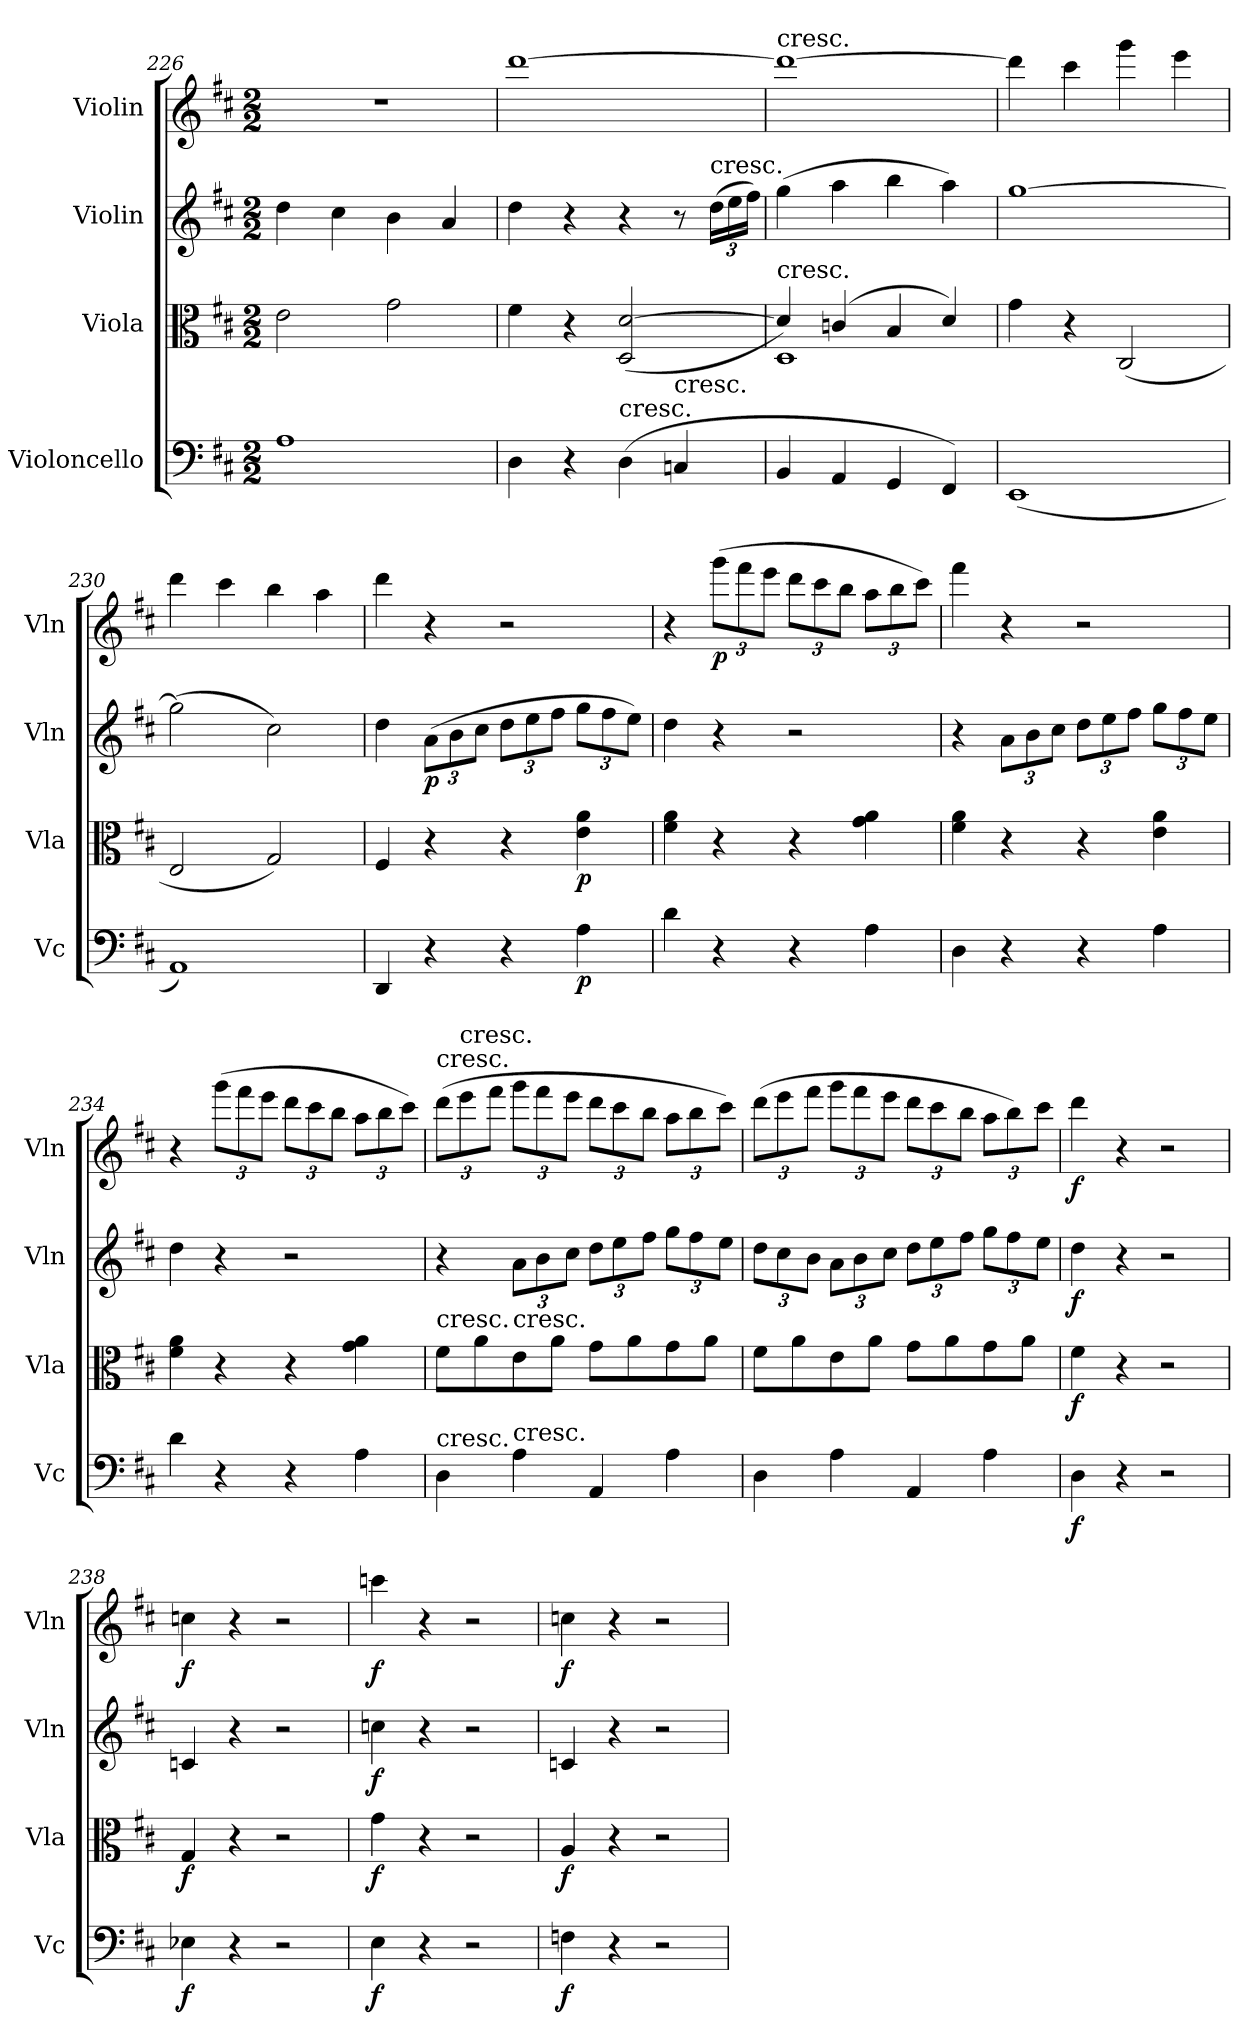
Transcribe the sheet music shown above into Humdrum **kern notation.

**kern	**dynam	**kern	**dynam	**kern	**dynam	**kern	**dynam
*part4	*part4	*part3	*part3	*part2	*part2	*part1	*part1
*staff4	*staff4	*staff3	*staff3	*staff2	*staff2	*staff1	*staff1
*I"Violoncello	*	*I"Viola	*	*I"Violin	*	*I"Violin	*
*I'Vc	*	*I'Vla	*	*I'Vln	*	*I'Vln	*
*clefF4	*	*clefC3	*	*clefG2	*	*clefG2	*
*k[f#c#]	*	*k[f#c#]	*	*k[f#c#]	*	*k[f#c#]	*
*M2/2	*	*M2/2	*	*M2/2	*	*M2/2	*
=226	=226	=226	=226	=226	=226	=226	=226
1A	.	2e\	.	4dd\	.	1r	.
.	.	.	.	4cc#\	.	.	.
.	.	2g\	.	4b\	.	.	.
.	.	.	.	4a/	.	.	.
=227	=227	=227	=227	=227	=227	=227	=227
4D\	.	4f#\	.	4dd\	.	[1ddd	.
4r	.	4r	.	4r	.	.	.
!LO:TX:t=cresc.	!	!	!	!	!	!	!
(4D\	.	(2D/ [2d/	.	4r	.	.	.
!LO:TX:t=cresc.	!	!	!	!	!	!	!
4Cn/	.	.	.	8r	.	.	.
!	!	!	!	!LO:TX:t=cresc.	!	!	!
.	.	.	.	(24dd\LL	.	.	.
.	.	.	.	24ee\	.	.	.
.	.	.	.	24ff#\JJ)	.	.	.
=228	=228	=228	=228	=228	=228	=228	=228
*	*	*^	*	*	*	*	*
!	!	!	!	!	!	!	!LO:TX:t=cresc.	!
!	!	!LO:TX:t=cresc.	!	!	!	!	!	!
4BB/	.	4d/])	1D	.	(4gg\	.	1ddd_	.
4AA/	.	(4cn/	.	.	4aa\	.	.	.
4GG/	.	4B/	.	.	4bb\	.	.	.
4FF#/)	.	4d/)	.	.	4aa\)	.	.	.
*	*	*v	*v	*	*	*	*	*
=229	=229	=229	=229	=229	=229	=229	=229
(1EE	.	4g\	.	[1gg	.	4ddd\]	.
.	.	4r	.	.	.	4ccc#\	.
.	.	(2C#/	.	.	.	4ggg\	.
.	.	.	.	.	.	4eee\	.
=230	=230	=230	=230	=230	=230	=230	=230
1AA)	.	2E/	.	(2gg\]	.	4ddd\	.
.	.	.	.	.	.	4ccc#\	.
.	.	2G/)	.	2cc#\)	.	4bb\	.
.	.	.	.	.	.	4aa\	.
=231	=231	=231	=231	=231	=231	=231	=231
4DD/	.	4F#/	.	4dd\	.	4ddd\	.
4r	.	4r	.	(12a\L	p	4r	.
.	.	.	.	12b\	.	.	.
.	.	.	.	12cc#\J	.	.	.
4r	.	4r	.	12dd\L	.	2r	.
.	.	.	.	12ee\	.	.	.
.	.	.	.	12ff#\J	.	.	.
4A\	p	4e\ 4a\	p	12gg\L	.	.	.
.	.	.	.	12ff#\	.	.	.
.	.	.	.	12ee\J)	.	.	.
=232	=232	=232	=232	=232	=232	=232	=232
4d\	.	4f#\ 4a\	.	4dd\	.	4r	.
4r	.	4r	.	4r	.	(12ggg\L	p
.	.	.	.	.	.	12fff#\	.
.	.	.	.	.	.	12eee\J	.
4r	.	4r	.	2r	.	12ddd\L	.
.	.	.	.	.	.	12ccc#\	.
.	.	.	.	.	.	12bb\J	.
4A\	.	4g\ 4a\	.	.	.	12aa\L	.
.	.	.	.	.	.	12bb\	.
.	.	.	.	.	.	12ccc#\J)	.
=233	=233	=233	=233	=233	=233	=233	=233
4D\	.	4f#\ 4a\	.	4r	.	4fff#\	.
4r	.	4r	.	12a\L	.	4r	.
.	.	.	.	12b\	.	.	.
.	.	.	.	12cc#\J	.	.	.
4r	.	4r	.	12dd\L	.	2r	.
.	.	.	.	12ee\	.	.	.
.	.	.	.	12ff#\J	.	.	.
4A\	.	4e\ 4a\	.	12gg\L	.	.	.
.	.	.	.	12ff#\	.	.	.
.	.	.	.	12ee\J	.	.	.
=234	=234	=234	=234	=234	=234	=234	=234
4d\	.	4f#\ 4a\	.	4dd\	.	4r	.
4r	.	4r	.	4r	.	(12ggg\L	.
.	.	.	.	.	.	12fff#\	.
.	.	.	.	.	.	12eee\J	.
4r	.	4r	.	2r	.	12ddd\L	.
.	.	.	.	.	.	12ccc#\	.
.	.	.	.	.	.	12bb\J	.
4A\	.	4g\ 4a\	.	.	.	12aa\L	.
.	.	.	.	.	.	12bb\	.
.	.	.	.	.	.	12ccc#\J)	.
=235	=235	=235	=235	=235	=235	=235	=235
!	!	!	!	!	!	!LO:TX:t=cresc.	!
!	!	!LO:TX:t=cresc.	!	!	!	!	!
!LO:TX:t=cresc.	!	!	!	!	!	!	!
4D\	.	8f#\L	.	4r	.	(12ddd\L	.
!	!	!	!	!	!	!LO:TX:t=cresc.	!
.	.	.	.	.	.	12eee\	.
.	.	8a\	.	.	.	.	.
.	.	.	.	.	.	12fff#\J	.
!	!	!LO:TX:t=cresc.	!	!	!	!	!
!LO:TX:t=cresc.	!	!	!	!	!	!	!
4A\	.	8e\	.	12a\L	.	12ggg\L	.
.	.	.	.	12b\	.	12fff#\	.
.	.	8a\J	.	.	.	.	.
.	.	.	.	12cc#\J	.	12eee\J	.
4AA/	.	8g\L	.	12dd\L	.	12ddd\L	.
.	.	.	.	12ee\	.	12ccc#\	.
.	.	8a\	.	.	.	.	.
.	.	.	.	12ff#\J	.	12bb\J	.
4A\	.	8g\	.	12gg\L	.	12aa\L	.
.	.	.	.	12ff#\	.	12bb\	.
.	.	8a\J	.	.	.	.	.
.	.	.	.	12ee\J	.	12ccc#\J)	.
=236	=236	=236	=236	=236	=236	=236	=236
4D\	.	8f#\L	.	12dd\L	.	(12ddd\L	.
.	.	.	.	12cc#\	.	12eee\	.
.	.	8a\	.	.	.	.	.
.	.	.	.	12b\J	.	12fff#\J	.
4A\	.	8e\	.	12a\L	.	12ggg\L	.
.	.	.	.	12b\	.	12fff#\	.
.	.	8a\J	.	.	.	.	.
.	.	.	.	12cc#\J	.	12eee\J	.
4AA/	.	8g\L	.	12dd\L	.	12ddd\L	.
.	.	.	.	12ee\	.	12ccc#\	.
.	.	8a\	.	.	.	.	.
.	.	.	.	12ff#\J	.	12bb\J	.
4A\	.	8g\	.	12gg\L	.	12aa\L	.
.	.	.	.	12ff#\	.	12bb\)	.
.	.	8a\J	.	.	.	.	.
.	.	.	.	12ee\J	.	12ccc#\J	.
=237	=237	=237	=237	=237	=237	=237	=237
4D\	f	4f#\	f	4dd\	f	4ddd\	f
4r	.	4r	.	4r	.	4r	.
2r	.	2r	.	2r	.	2r	.
=238	=238	=238	=238	=238	=238	=238	=238
4E-X\	f	4G/	f	4cn/	.	4ccn\	f
4r	.	4r	.	4r	.	4r	.
2r	.	2r	.	2r	.	2r	.
=239	=239	=239	=239	=239	=239	=239	=239
4E\	f	4g\	f	4ccn\	f	4cccn\	f
4r	.	4r	.	4r	.	4r	.
2r	.	2r	.	2r	.	2r	.
=240	=240	=240	=240	=240	=240	=240	=240
4Fn\	f	4A/	f	4cn/	.	4ccn\	f
4r	.	4r	.	4r	.	4r	.
2r	.	2r	.	2r	.	2r	.
=	=	=	=	=	=	=	=
*-	*-	*-	*-	*-	*-	*-	*-
